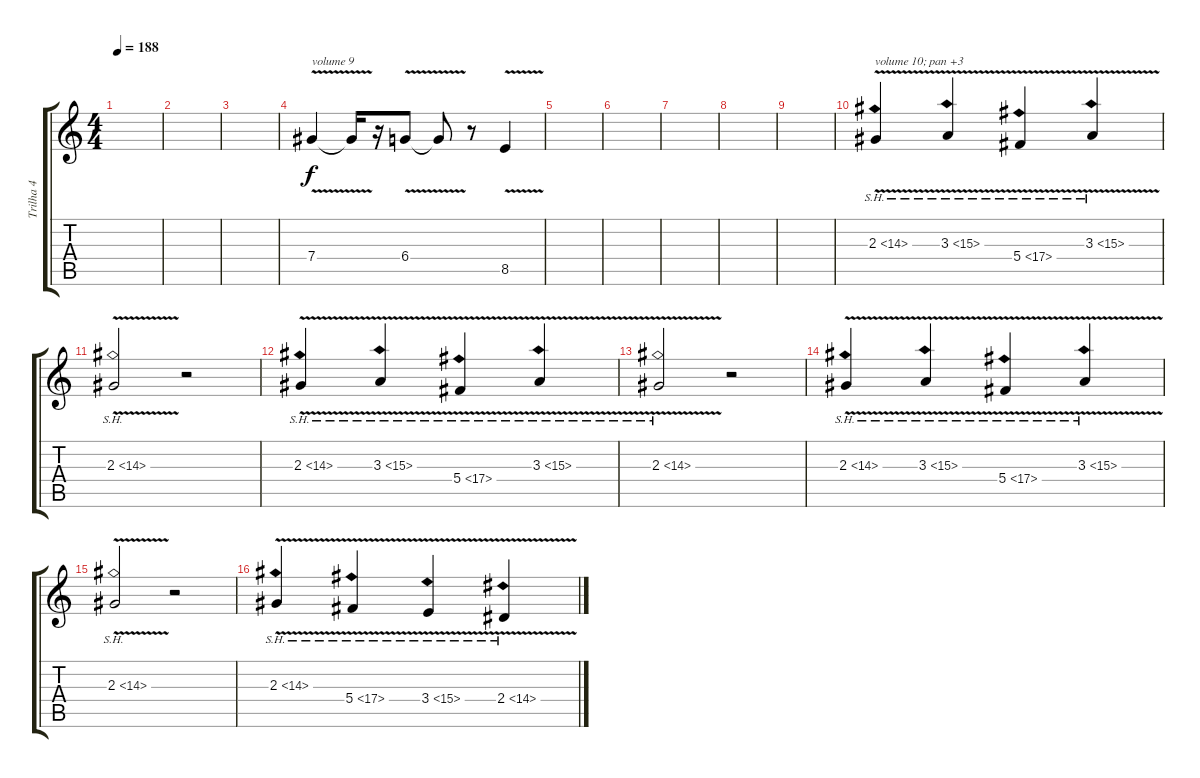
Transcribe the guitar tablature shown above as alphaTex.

\track ("Trilha 4" "Trilha 4") {instrument overdrivenguitar}
\staff {score tabs}
\tuning (Eb4 Bb3 Gb3 Db3 Ab2 Eb2) {hide}
\ts (4 4)
\tempo 188
\clef g2
\ks c
|
|
|
7.4{v}.4{txt "volume 9" volume 9} 7.4{t}.16 r.16 6.4{v}.8 6.4{t}.8 r.8 8.5{v}.4 |
|
|
|
|
|
2.3{sh 12 v}.4{txt "volume 10; pan +3" volume 10 balance 11} 3.3{sh 12 v}.4 5.4{sh 12 v}.4 3.3{sh 12 v}.4 |
2.3{sh 12 v}.2 r.2 |
2.3{sh 12 v}.4 3.3{sh 12 v}.4 5.4{sh 12 v}.4 3.3{sh 12 v}.4 |
2.3{sh 12 v}.2 r.2 |
2.3{sh 12 v}.4 3.3{sh 12 v}.4 5.4{sh 12 v}.4 3.3{sh 12 v}.4 |
2.3{sh 12 v}.2 r.2 |
2.3{sh 12 v}.4 5.4{sh 12 v}.4 3.4{sh 12 v}.4 2.4{sh 12 v}.4
